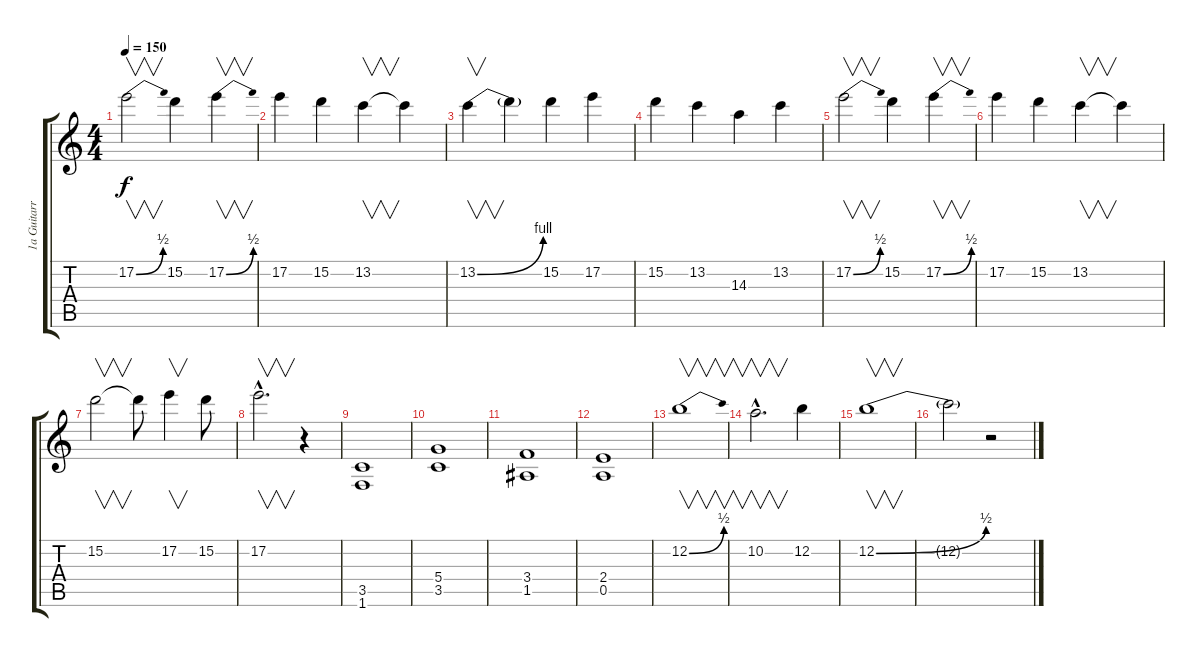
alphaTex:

\track ("1a Guitarra" "1a Guitarr") {instrument distortionguitar}
\staff {score tabs}
\tuning (E4 B3 G3 D3 A2 E2) {hide}
\ts (4 4)
\tempo 150
\clef g2
\ks c
17.2{be (bend 0 0 60 2)}.2{v dy f} 15.2.4 17.2{be (bend 0 0 60 2)}.4{v} |
17.2.4 15.2.4 13.2.4{v} 13.2{t}.4 |
13.2{be (bend 0 0 60 4)}.4{v} 13.2{t}.4 15.2.4 17.2.4 |
15.2.4 13.2.4 14.3.4 13.2.4 |
17.2{be (bend 0 0 60 2)}.2{v} 15.2.4 17.2{be (bend 0 0 60 2)}.4{v} |
17.2.4 15.2.4 13.2.4{v} 13.2{t}.4 |
15.2.2{v} 15.2{t}.8 17.2.4{v} 15.2.8 |
17.2{hac}.2{v d} r.4 |
(3.5 1.6).1 |
(5.4 3.5).1 |
(3.4 1.5).1 |
(2.4 0.5).1 |
12.2{be (bend 0 0 60 2)}.1{v} |
10.2{hac}.2{v d} 12.2.4 |
12.2{be (bend 0 0 60 2)}.1{v} |
12.2{t}.2 r.2
